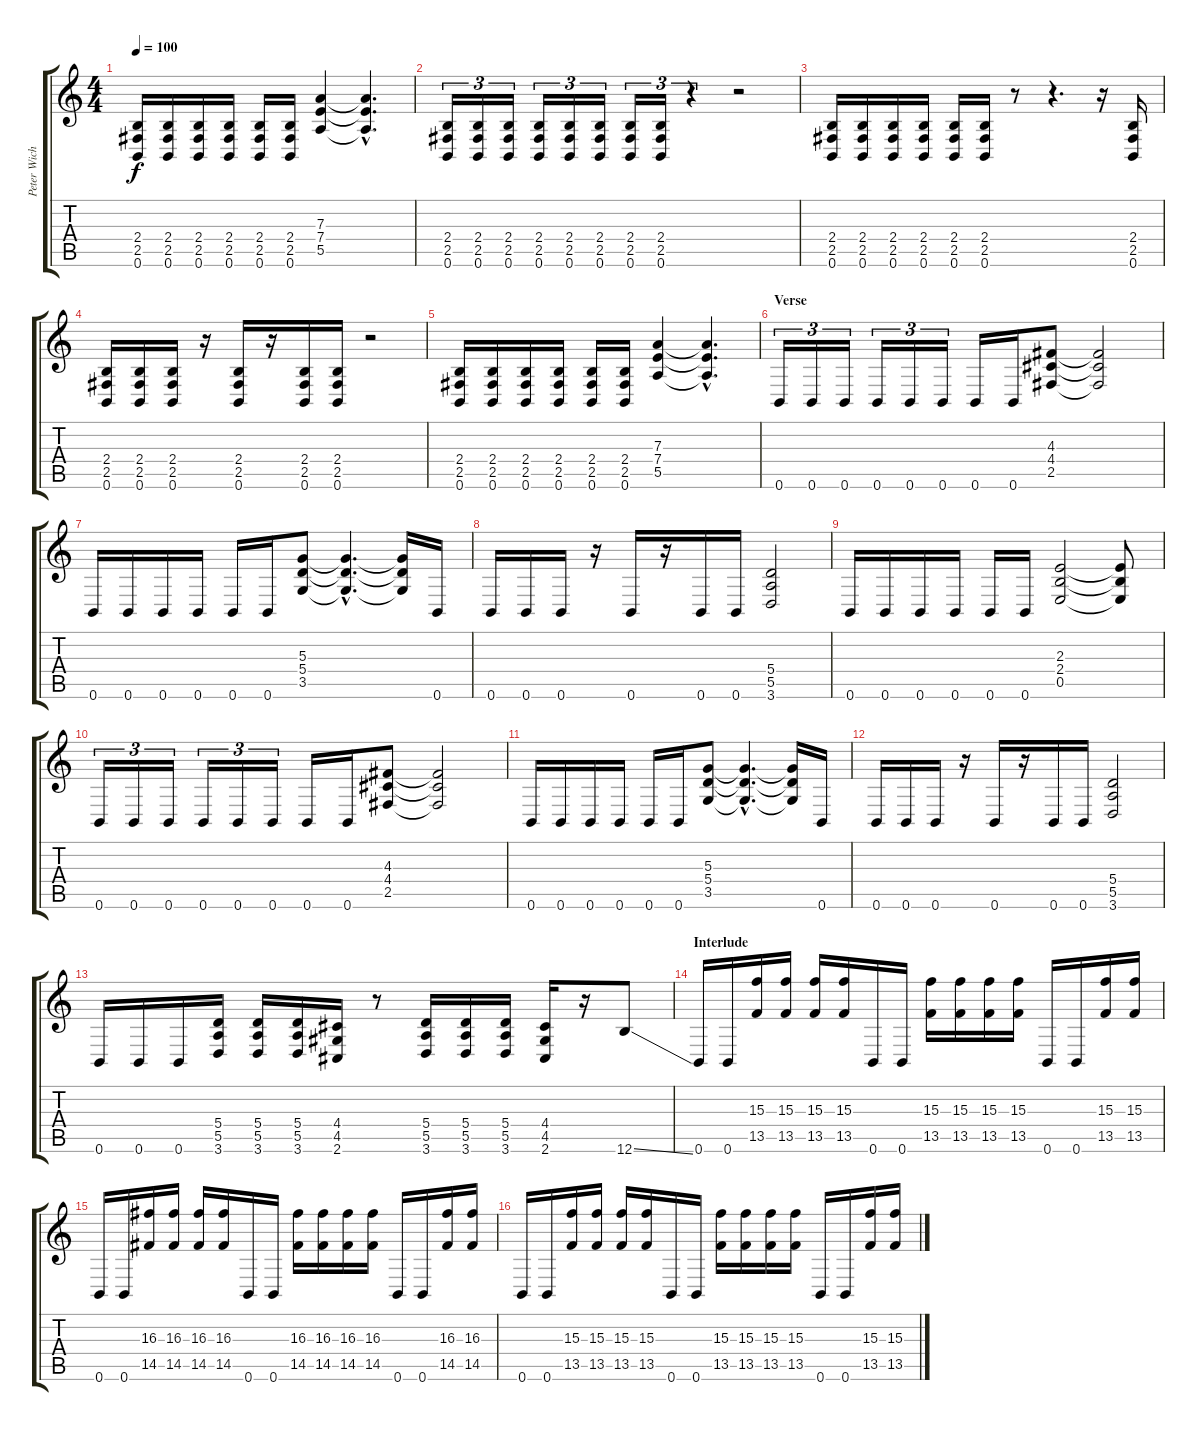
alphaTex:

\track ("Peter Wichers" "Peter Wich") {instrument distortionguitar}
\staff {score tabs}
\tuning (B3 Gb3 D3 A2 E2 B1) {hide}
\ts (4 4)
\tempo 100
\clef g2
\ks c
(2.4 2.5 0.6).16{dy f} (2.4 2.5 0.6).16 (2.4 2.5 0.6).16 (2.4 2.5 0.6).16 (2.4 2.5 0.6).16 (2.4 2.5 0.6).16 (7.3 7.4 5.5).4 (7.3{hac t} 7.4{hac t} 5.5{hac t}).4{d} |
(2.4 2.5 0.6).16{tu (3 2)} (2.4 2.5 0.6).16{tu (3 2)} (2.4 2.5 0.6).16{tu (3 2)} (2.4 2.5 0.6).16{tu (3 2)} (2.4 2.5 0.6).16{tu (3 2)} (2.4 2.5 0.6).16{tu (3 2)} (2.4 2.5 0.6).16{tu (3 2)} (2.4 2.5 0.6).16{tu (3 2)} r.4{tu (3 2)} r.2 |
(2.4 2.5 0.6).16 (2.4 2.5 0.6).16 (2.4 2.5 0.6).16 (2.4 2.5 0.6).16 (2.4 2.5 0.6).16 (2.4 2.5 0.6).16 r.8 r.4{d} r.16 (2.4 2.5 0.6).16 |
(2.4 2.5 0.6).16 (2.4 2.5 0.6).16 (2.4 2.5 0.6).16 r.16 (2.4 2.5 0.6).16 r.16 (2.4 2.5 0.6).16 (2.4 2.5 0.6).16 r.2 |
(2.4 2.5 0.6).16 (2.4 2.5 0.6).16 (2.4 2.5 0.6).16 (2.4 2.5 0.6).16 (2.4 2.5 0.6).16 (2.4 2.5 0.6).16 (7.3 7.4 5.5).4 (7.3{hac t} 7.4{hac t} 5.5{hac t}).4{d} |
\section ("" "Verse")
0.6.16{tu (3 2)} 0.6.16{tu (3 2)} 0.6.16{tu (3 2)} 0.6.16{tu (3 2)} 0.6.16{tu (3 2)} 0.6.16{tu (3 2)} 0.6.16 0.6.16 (4.3 4.4 2.5).8 (4.3{t} 4.4{t} 2.5{t}).2 |
0.6.16 0.6.16 0.6.16 0.6.16 0.6.16 0.6.16 (5.3 5.4 3.5).8 (5.3{hac t} 5.4{hac t} 3.5{hac t}).4{d} (5.3{t} 5.4{t} 3.5{t}).16 0.6.16 |
0.6.16 0.6.16 0.6.16 r.16 0.6.16 r.16 0.6.16 0.6.16 (5.4 5.5 3.6).2 |
0.6.16 0.6.16 0.6.16 0.6.16 0.6.16 0.6.16 (2.3 2.4 0.5).2 (2.3{t} 2.4{t} 0.5{t}).8 |
0.6.16{tu (3 2)} 0.6.16{tu (3 2)} 0.6.16{tu (3 2)} 0.6.16{tu (3 2)} 0.6.16{tu (3 2)} 0.6.16{tu (3 2)} 0.6.16 0.6.16 (4.3 4.4 2.5).8 (4.3{t} 4.4{t} 2.5{t}).2 |
0.6.16 0.6.16 0.6.16 0.6.16 0.6.16 0.6.16 (5.3 5.4 3.5).8 (5.3{hac t} 5.4{hac t} 3.5{hac t}).4{d} (5.3{t} 5.4{t} 3.5{t}).16 0.6.16 |
0.6.16 0.6.16 0.6.16 r.16 0.6.16 r.16 0.6.16 0.6.16 (5.4 5.5 3.6).2 |
0.6.16 0.6.16 0.6.16 (5.4 5.5 3.6).16 (5.4 5.5 3.6).16 (5.4 5.5 3.6).16 (4.4 4.5 2.6).16 r.8 (5.4 5.5 3.6).16 (5.4 5.5 3.6).16 (5.4 5.5 3.6).16 (4.4 4.5 2.6).16 r.16 12.6{ss}.8 |
\section ("" "Interlude")
0.6.16 0.6.16 (15.3 13.5).16 (15.3 13.5).16 (15.3 13.5).16 (15.3 13.5).16 0.6.16 0.6.16 (15.3 13.5).16 (15.3 13.5).16 (15.3 13.5).16 (15.3 13.5).16 0.6.16 0.6.16 (15.3 13.5).16 (15.3 13.5).16 |
0.6.16 0.6.16 (16.3 14.5).16 (16.3 14.5).16 (16.3 14.5).16 (16.3 14.5).16 0.6.16 0.6.16 (16.3 14.5).16 (16.3 14.5).16 (16.3 14.5).16 (16.3 14.5).16 0.6.16 0.6.16 (16.3 14.5).16 (16.3 14.5).16 |
0.6.16 0.6.16 (15.3 13.5).16 (15.3 13.5).16 (15.3 13.5).16 (15.3 13.5).16 0.6.16 0.6.16 (15.3 13.5).16 (15.3 13.5).16 (15.3 13.5).16 (15.3 13.5).16 0.6.16 0.6.16 (15.3 13.5).16 (15.3 13.5).16
